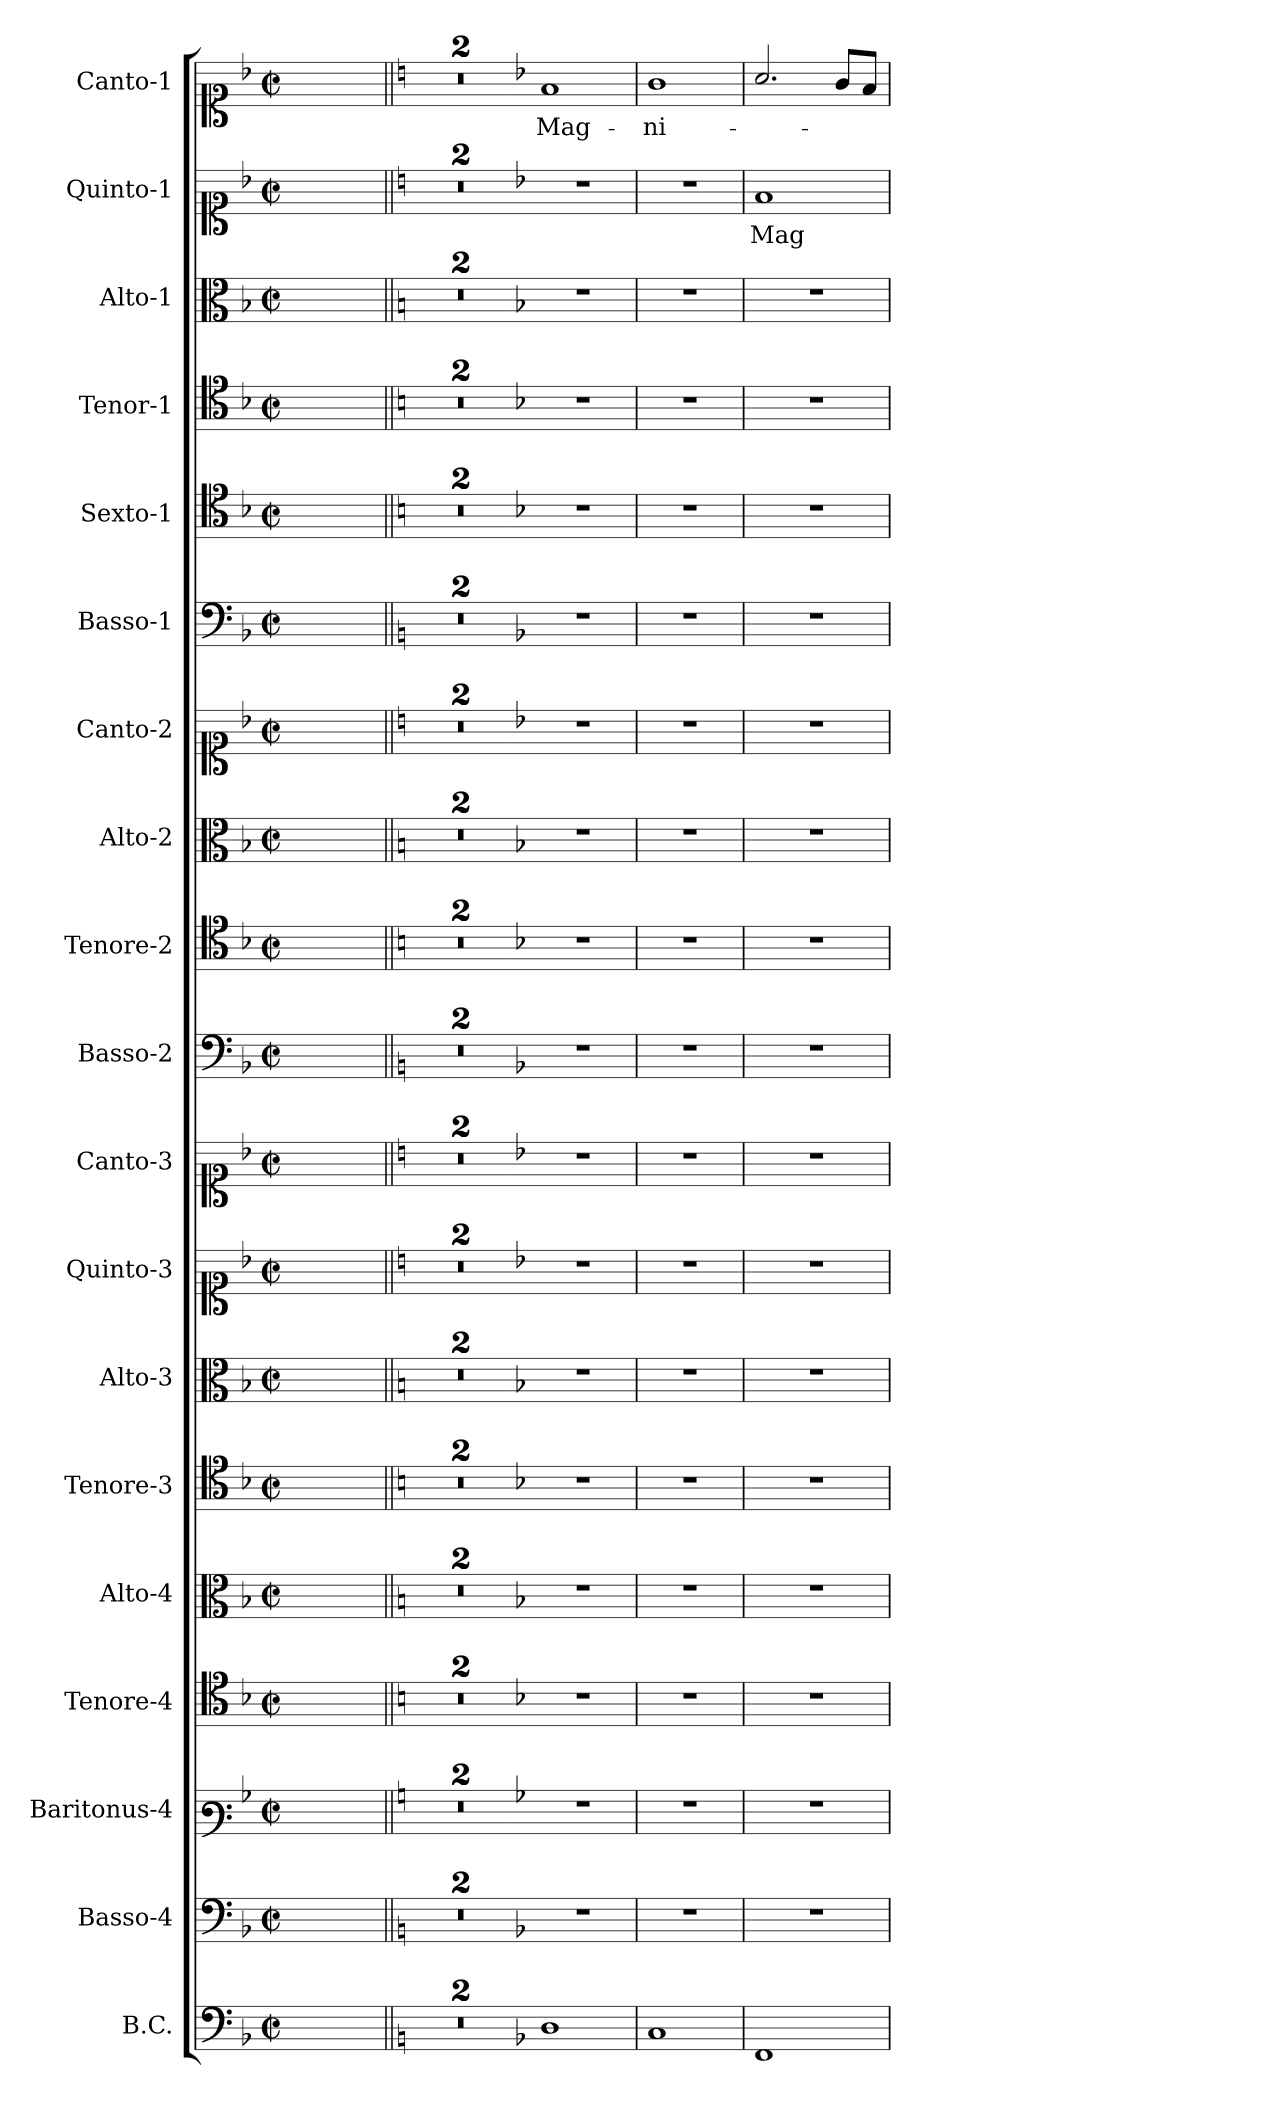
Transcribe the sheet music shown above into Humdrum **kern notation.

**kern	**kern	**kern	**kern	**kern	**kern	**kern	**kern	**kern	**kern	**kern	**kern	**kern	**kern	**kern	**kern	**kern	**kern	**text	**kern	**text
*part19	*part18	*part17	*part16	*part15	*part14	*part13	*part12	*part11	*part10	*part9	*part8	*part7	*part6	*part5	*part4	*part3	*part2	*part2	*part1	*part1
*staff19	*staff18	*staff17	*staff16	*staff15	*staff14	*staff13	*staff12	*staff11	*staff10	*staff9	*staff8	*staff7	*staff6	*staff5	*staff4	*staff3	*staff2	*staff2	*staff1	*staff1
*I"B.C.	*I"Basso-4	*I"Baritonus-4	*I"Tenore-4	*I"Alto-4	*I"Tenore-3	*I"Alto-3	*I"Quinto-3	*I"Canto-3	*I"Basso-2	*I"Tenore-2	*I"Alto-2	*I"Canto-2	*I"Basso-1	*I"Sexto-1	*I"Tenor-1	*I"Alto-1	*I"Quinto-1	*	*I"Canto-1	*
*I'BC	*I'B4	*I'Br4	*I'T4	*I'A4	*I'T3	*I'A3	*I'Q3	*I'C3	*I'B2	*I'T2	*I'A2	*I'C2	*I'B1	*I'S1	*I'T1	*I'A1	*I'Q1	*	*I'C1	*
*clefF4	*clefF4	*clefF3	*clefC4	*clefC3	*clefC4	*clefC3	*clefC1	*clefC1	*clefF4	*clefC4	*clefC3	*clefC1	*clefF4	*clefC4	*clefC4	*clefC3	*clefC1	*	*clefC1	*
*k[b-]	*k[b-]	*k[b-]	*k[b-]	*k[b-]	*k[b-]	*k[b-]	*k[b-]	*k[b-]	*k[b-]	*k[b-]	*k[b-]	*k[b-]	*k[b-]	*k[b-]	*k[b-]	*k[b-]	*k[b-]	*	*k[b-]	*
*F:	*F:	*F:	*F:	*F:	*F:	*F:	*F:	*F:	*F:	*F:	*F:	*F:	*F:	*F:	*F:	*F:	*F:	*	*F:	*
*M2/2	*M2/2	*M2/2	*M2/2	*M2/2	*M2/2	*M2/2	*M2/2	*M2/2	*M2/2	*M2/2	*M2/2	*M2/2	*M2/2	*M2/2	*M2/2	*M2/2	*M2/2	*	*M2/2	*
*met(c|)	*met(c|)	*met(c|)	*met(c|)	*met(c|)	*met(c|)	*met(c|)	*met(c|)	*met(c|)	*met(c|)	*met(c|)	*met(c|)	*met(c|)	*met(c|)	*met(c|)	*met(c|)	*met(c|)	*met(c|)	*	*met(c|)	*
=	=	=	=	=	=	=	=	=	=	=	=	=	=	=	=	=	=	=	=	=
1ryy	1ryy	1ryy	1ryy	1ryy	1ryy	1ryy	1ryy	1ryy	1ryy	1ryy	1ryy	1ryy	1ryy	1ryy	1ryy	1ryy	1ryy	.	1ryy	.
=2||	=2||	=2||	=2||	=2||	=2||	=2||	=2||	=2||	=2||	=2||	=2||	=2||	=2||	=2||	=2||	=2||	=2||	=2||	=2||	=2||
*k[]	*k[]	*k[]	*k[]	*k[]	*k[]	*k[]	*k[]	*k[]	*k[]	*k[]	*k[]	*k[]	*k[]	*k[]	*k[]	*k[]	*k[]	*	*k[]	*
*C:	*C:	*C:	*C:	*C:	*C:	*C:	*C:	*C:	*C:	*C:	*C:	*C:	*C:	*C:	*C:	*C:	*C:	*	*C:	*
1ryy	1ryy	1ryy	1ryy	1ryy	1ryy	1ryy	1ryy	1ryy	1ryy	1ryy	1ryy	1ryy	1ryy	1ryy	1ryy	1ryy	1ryy	.	1ryy	.
=3	=3	=3	=3	=3	=3	=3	=3	=3	=3	=3	=3	=3	=3	=3	=3	=3	=3	=3	=3	=3
*	*	*clefF4	*clefGv2	*clefG2	*clefGv2	*clefG2	*clefG2	*clefG2	*	*clefGv2	*clefG2	*clefG2	*	*clefGv2	*clefGv2	*clefG2	*clefG2	*	*clefG2	*
1ryy	1ryy	1ryy	1ryy	1ryy	1ryy	1ryy	1ryy	1ryy	1ryy	1ryy	1ryy	1ryy	1ryy	1ryy	1ryy	1ryy	1ryy	.	1ryy	.
=3X1-	=3X1-	=3X1-	=3X1-	=3X1-	=3X1-	=3X1-	=3X1-	=3X1-	=3X1-	=3X1-	=3X1-	=3X1-	=3X1-	=3X1-	=3X1-	=3X1-	=3X1-	=3X1-	=3X1-	=3X1-
*k[b-]	*k[b-]	*k[b-]	*k[b-]	*k[b-]	*k[b-]	*k[b-]	*k[b-]	*k[b-]	*k[b-]	*k[b-]	*k[b-]	*k[b-]	*k[b-]	*k[b-]	*k[b-]	*k[b-]	*k[b-]	*	*k[b-]	*
*F:	*F:	*F:	*F:	*F:	*F:	*F:	*F:	*F:	*F:	*F:	*F:	*F:	*F:	*F:	*F:	*F:	*F:	*	*F:	*
!	!	!	!	!	!	!	!	!	!	!	!	!	!	!	!	!	!	!	!	!LO:LY:b
1D	1r	1r	1r	1r	1r	1r	1r	1r	1r	1r	1r	1r	1r	1r	1r	1r	1r	.	1f	Mag-
=4	=4	=4	=4	=4	=4	=4	=4	=4	=4	=4	=4	=4	=4	=4	=4	=4	=4	=4	=4	=4
!	!	!	!	!	!	!	!	!	!	!	!	!	!	!	!	!	!	!	!	!LO:LY:b
1C	1r	1r	1r	1r	1r	1r	1r	1r	1r	1r	1r	1r	1r	1r	1r	1r	1r	.	1g	-ni-
=5	=5	=5	=5	=5	=5	=5	=5	=5	=5	=5	=5	=5	=5	=5	=5	=5	=5	=5	=5	=5
!	!	!	!	!	!	!	!	!	!	!	!	!	!	!	!	!	!	!LO:LY:b	!	!
1FF	1r	1r	1r	1r	1r	1r	1r	1r	1r	1r	1r	1r	1r	1r	1r	1r	1f	Mag-	2.a/	.
.	.	.	.	.	.	.	.	.	.	.	.	.	.	.	.	.	.	.	8g/L	.
.	.	.	.	.	.	.	.	.	.	.	.	.	.	.	.	.	.	.	8f/J	.
=	=	=	=	=	=	=	=	=	=	=	=	=	=	=	=	=	=	=	=	=
*-	*-	*-	*-	*-	*-	*-	*-	*-	*-	*-	*-	*-	*-	*-	*-	*-	*-	*-	*-	*-
